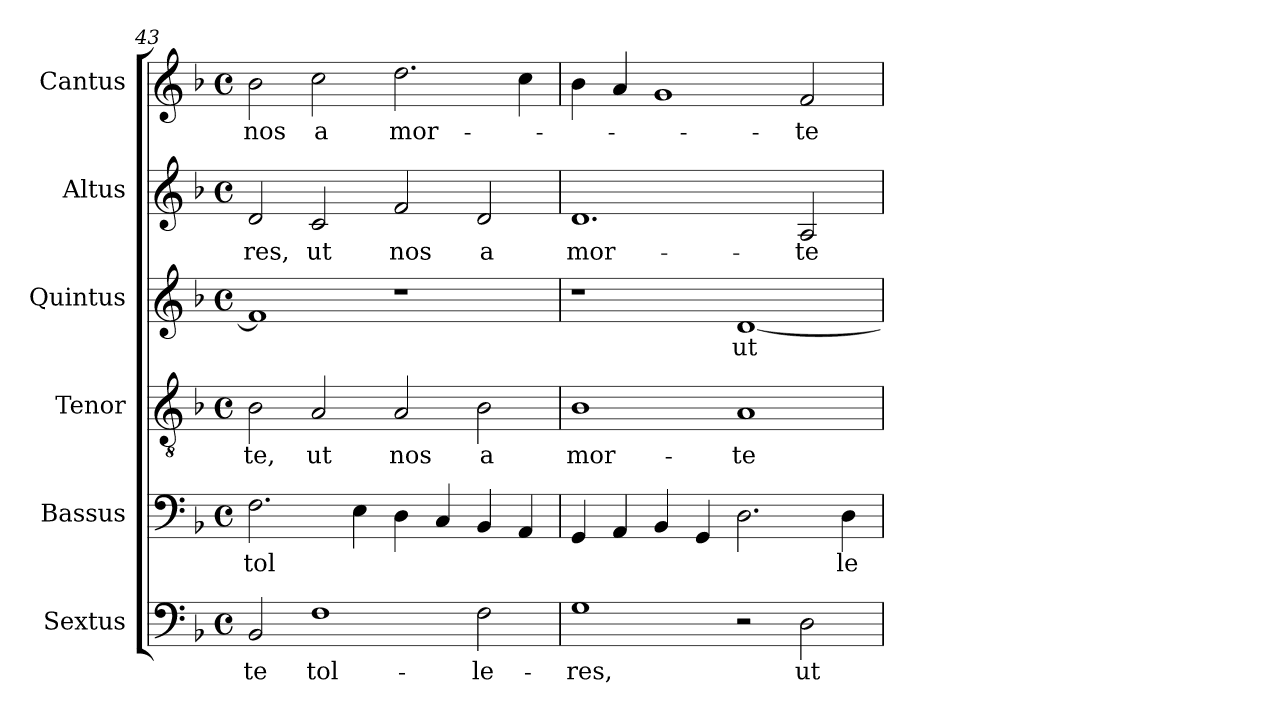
**kern	**text	**kern	**text	**kern	**text	**kern	**text	**kern	**text	**kern	**text
*part6	*part6	*part5	*part5	*part4	*part4	*part3	*part3	*part2	*part2	*part1	*part1
*staff6	*staff6	*staff5	*staff5	*staff4	*staff4	*staff3	*staff3	*staff2	*staff2	*staff1	*staff1
*I"Sextus	*	*I"Bassus	*	*I"Tenor	*	*I"Quintus	*	*I"Altus	*	*I"Cantus	*
*I'Sextus	*	*I'Bassus	*	*I'Tenor	*	*I'Quintus	*	*I'Altus	*	*I'Cantus	*
*clefF4	*	*clefF4	*	*clefGv2	*	*clefG2	*	*clefG2	*	*clefG2	*
*k[b-]	*	*k[b-]	*	*k[b-]	*	*k[b-]	*	*k[b-]	*	*k[b-]	*
*F:	*	*F:	*	*F:	*	*F:	*	*F:	*	*F:	*
*M4/4	*	*M4/4	*	*M4/4	*	*M4/4	*	*M4/4	*	*M4/4	*
*met(c)	*	*met(c)	*	*met(c)	*	*met(c)	*	*met(c)	*	*met(c)	*
=43	=43	=43	=43	=43	=43	=43	=43	=43	=43	=43	=43
!	!LO:LY:b:cj	!	!LO:LY:b	!	!LO:LY:b:cj	!	!	!	!LO:LY:b:cj	!	!LO:LY:b:cj
2BB-/	-te	2.F\	tol	2B-\	-te,	1f]	.	2d/	-res,	2b-\	nos
!	!LO:LY:b:cj	!	!	!	!LO:LY:b:cj	!	!	!	!LO:LY:b:cj	!	!LO:LY:b:cj
1F	tol-	.	.	2A/	ut	.	.	2c/	ut	2cc\	a
.	.	4E\	.	.	.	.	.	.	.	.	.
!	!	!	!	!	!LO:LY:b:cj	!	!	!	!LO:LY:b:cj	!	!LO:LY:b
.	.	4D\	.	2A/	nos	1r	.	2f/	nos	2.dd\	mor-
.	.	4C/	.	.	.	.	.	.	.	.	.
!	!LO:LY:b:cj	!	!	!	!LO:LY:b:cj	!	!	!	!LO:LY:b:cj	!	!
2F\	-le-	4BB-/	.	2B-\	a	.	.	2d/	a	.	.
.	.	4AA/	.	.	.	.	.	.	.	4cc\	.
=44	=44	=44	=44	=44	=44	=44	=44	=44	=44	=44	=44
!	!LO:LY:b:cj	!	!	!	!LO:LY:b:cj	!	!	!	!LO:LY:b:cj	!	!
1G	-res,	4GG/	.	1B-	mor-	1r	.	1.d	mor-	4b-\	.
.	.	4AA/	.	.	.	.	.	.	.	4a/	.
.	.	4BB-/	.	.	.	.	.	.	.	1g	.
.	.	4GG/	.	.	.	.	.	.	.	.	.
!	!	!	!	!	!LO:LY:b:cj	!	!LO:LY:b:cj	!	!	!	!
2r	.	2.D\	.	1A	-te	[<1d	ut	.	.	.	.
!	!LO:LY:b:cj	!	!	!	!	!	!	!	!LO:LY:b:cj	!	!LO:LY:b:cj
2D\	ut	.	.	.	.	.	.	2A/	-te	2f/	-te
!	!	!	!LO:LY:b:cj	!	!	!	!	!	!	!	!
.	.	4D\	le	.	.	.	.	.	.	.	.
=	=	=	=	=	=	=	=	=	=	=	=
*-	*-	*-	*-	*-	*-	*-	*-	*-	*-	*-	*-
